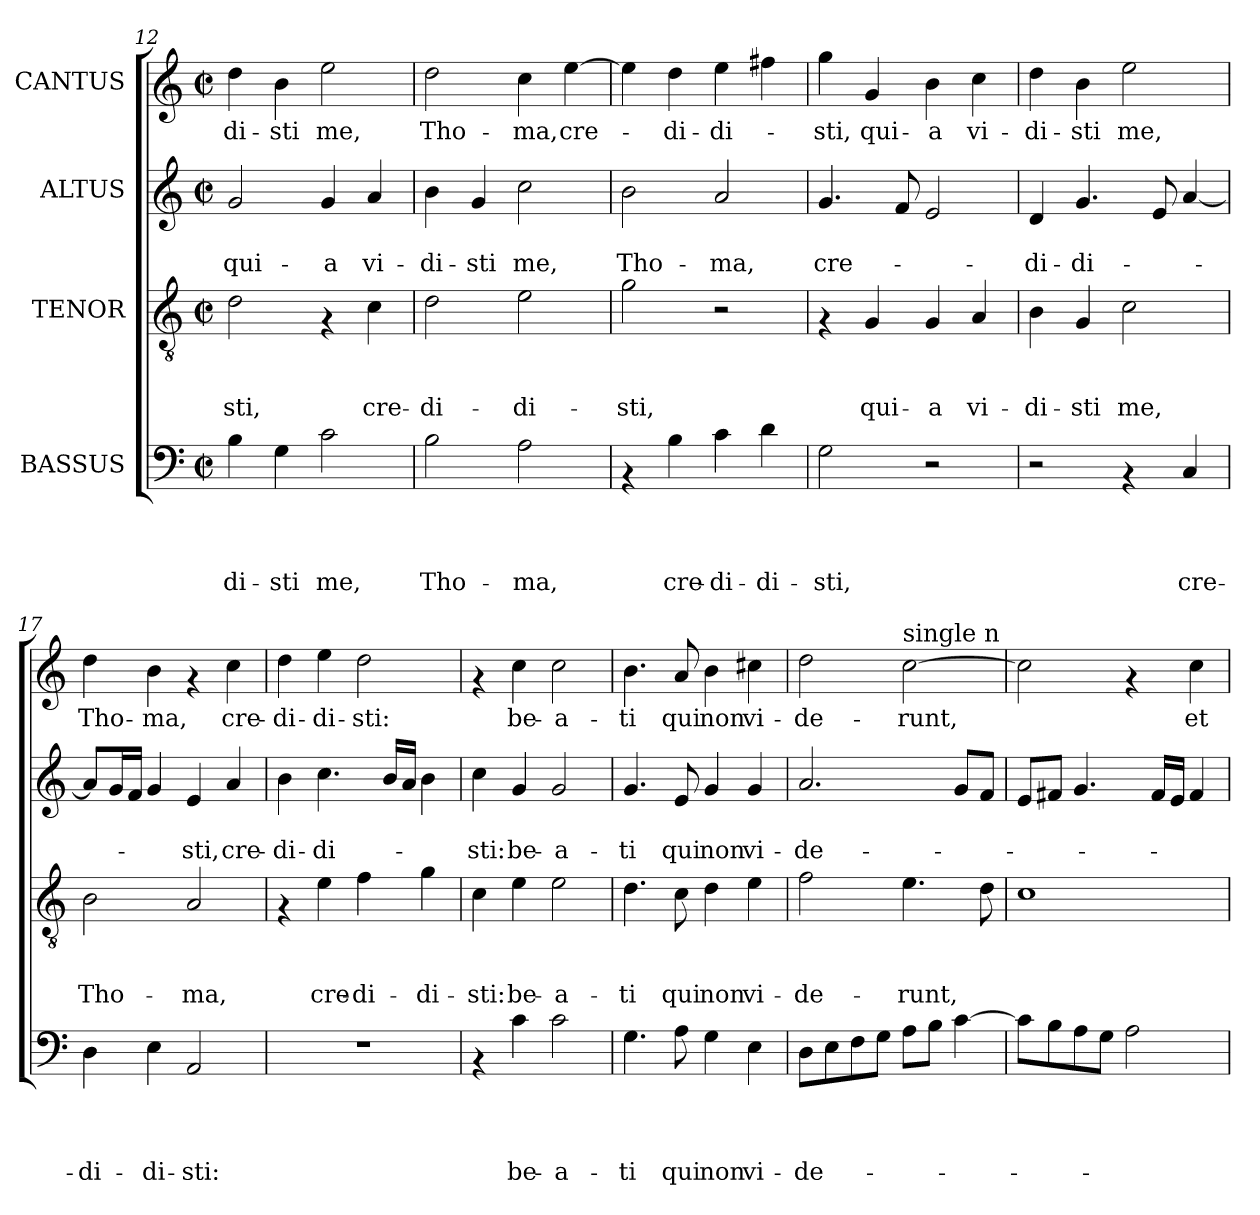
**kern	**text	**text	**text	**text	**kern	**text	**text	**text	**kern	**text	**text	**kern	**text
*part4	*part4	*part4	*part4	*part4	*part3	*part3	*part3	*part3	*part2	*part2	*part2	*part1	*part1
*staff4	*staff4	*staff4	*staff4	*staff4	*staff3	*staff3	*staff3	*staff3	*staff2	*staff2	*staff2	*staff1	*staff1
*I"BASSUS	*	*	*	*	*I"TENOR	*	*	*	*I"ALTUS	*	*	*I"CANTUS	*
*clefF4	*	*	*	*	*clefGv2	*	*	*	*clefG2	*	*	*clefG2	*
*k[]	*	*	*	*	*k[]	*	*	*	*k[]	*	*	*k[]	*
*C:	*	*	*	*	*C:	*	*	*	*C:	*	*	*C:	*
*M2/2	*	*	*	*	*M2/2	*	*	*	*M2/2	*	*	*M2/2	*
*met(c|)	*	*	*	*	*met(c|)	*	*	*	*met(c|)	*	*	*met(c|)	*
=12	=12	=12	=12	=12	=12	=12	=12	=12	=12	=12	=12	=12	=12
!	!	!	!	!LO:LY:b	!	!	!	!LO:LY:b	!	!	!LO:LY:b	!	!LO:LY:b
4B\	.	.	.	-di-	2d\	.	.	-sti,	2g/	.	qui-	4dd\	-di-
!	!	!	!	!LO:LY:b	!	!	!	!	!	!	!	!	!LO:LY:b
4G\	.	.	.	-sti	.	.	.	.	.	.	.	4b\	-sti
!	!	!	!	!LO:LY:b	!	!	!	!	!	!	!LO:LY:b	!	!LO:LY:b
2c\	.	.	.	me,	4rF	.	.	.	4g/	.	-a	2ee\	me,
!	!	!	!	!	!	!	!	!LO:LY:b	!	!	!LO:LY:b	!	!
.	.	.	.	.	4c\	.	.	cre-	4a/	.	vi-	.	.
=13	=13	=13	=13	=13	=13	=13	=13	=13	=13	=13	=13	=13	=13
!	!	!	!	!LO:LY:b	!	!	!	!LO:LY:b	!	!	!LO:LY:b	!	!LO:LY:b
2B\	.	.	.	Tho-	2d\	.	.	-di-	4b\	.	-di-	2dd\	Tho-
!	!	!	!	!	!	!	!	!	!	!	!LO:LY:b	!	!
.	.	.	.	.	.	.	.	.	4g/	.	-sti	.	.
!	!	!	!	!LO:LY:b	!	!	!	!LO:LY:b	!	!	!LO:LY:b	!	!LO:LY:b
2A\	.	.	.	-ma,	2e\	.	.	-di-	2cc\	.	me,	4cc\	-ma,
!	!	!	!	!	!	!	!	!	!	!	!	!	!LO:LY:b
.	.	.	.	.	.	.	.	.	.	.	.	[>4ee\	cre-
!!LO:PB:g=z
=14	=14	=14	=14	=14	=14	=14	=14	=14	=14	=14	=14	=14	=14
!	!	!	!	!	!	!	!	!LO:LY:b	!	!	!LO:LY:b	!	!
4rAA	.	.	.	.	2g\	.	.	-sti,	2b\	.	Tho-	4ee\]	.
!	!	!	!	!LO:LY:b	!	!	!	!	!	!	!	!	!LO:LY:b
4B\	.	.	.	cre-	.	.	.	.	.	.	.	4dd\	-di-
!	!	!	!	!LO:LY:b	!	!	!	!	!	!	!LO:LY:b	!	!LO:LY:b
4c\	.	.	.	-di-	2r	.	.	.	2a/	.	-ma,	4ee\	-di-
!	!	!	!	!LO:LY:b	!	!	!	!	!	!	!	!	!
4d\	.	.	.	-di-	.	.	.	.	.	.	.	4ff#X\	.
=15	=15	=15	=15	=15	=15	=15	=15	=15	=15	=15	=15	=15	=15
!	!	!	!	!LO:LY:b	!	!	!	!	!	!	!LO:LY:b	!	!LO:LY:b
2G\	.	.	.	-sti,	4rF	.	.	.	4.g/	.	cre-	4gg\	-sti,
!	!	!	!	!	!	!	!	!LO:LY:b	!	!	!	!	!LO:LY:b
.	.	.	.	.	4G/	.	.	qui-	.	.	.	4g/	qui-
.	.	.	.	.	.	.	.	.	8f/	.	.	.	.
!	!	!	!	!	!	!	!	!LO:LY:b	!	!	!	!	!LO:LY:b
2r	.	.	.	.	4G/	.	.	-a	2e/	.	.	4b\	-a
!	!	!	!	!	!	!	!	!LO:LY:b	!	!	!	!	!LO:LY:b
.	.	.	.	.	4A/	.	.	vi-	.	.	.	4cc\	vi-
=16	=16	=16	=16	=16	=16	=16	=16	=16	=16	=16	=16	=16	=16
!	!	!	!	!	!	!	!	!LO:LY:b	!	!	!LO:LY:b	!	!LO:LY:b
2r	.	.	.	.	4B\	.	.	-di-	4d/	.	-di-	4dd\	-di-
!	!	!	!	!	!	!	!	!LO:LY:b	!	!	!LO:LY:b	!	!LO:LY:b
.	.	.	.	.	4G/	.	.	-sti	4.g/	.	-di-	4b\	-sti
!	!	!	!	!	!	!	!	!LO:LY:b	!	!	!	!	!LO:LY:b
4rAA	.	.	.	.	2c\	.	.	me,	.	.	.	2ee\	me,
.	.	.	.	.	.	.	.	.	8e/	.	.	.	.
!	!	!	!	!LO:LY:b	!	!	!	!	!	!	!	!	!
4C/	.	.	.	cre-	.	.	.	.	[<4a/	.	.	.	.
=17	=17	=17	=17	=17	=17	=17	=17	=17	=17	=17	=17	=17	=17
!	!	!	!	!LO:LY:b	!	!	!	!LO:LY:b	!	!	!	!	!LO:LY:b
4D\	.	.	.	-di-	2B\	.	.	Tho-	8a/L]	.	.	4dd\	Tho-
.	.	.	.	.	.	.	.	.	16g/L	.	.	.	.
.	.	.	.	.	.	.	.	.	16f/JJ	.	.	.	.
!	!	!	!	!LO:LY:b	!	!	!	!	!	!	!	!	!LO:LY:b
4E\	.	.	.	-di-	.	.	.	.	4g/	.	.	4b\	-ma,
!	!	!	!	!LO:LY:b	!	!	!	!LO:LY:b	!	!	!LO:LY:b	!	!
2AA/	.	.	.	-sti:	2A/	.	.	-ma,	4e/	.	-sti,	4rf	.
!	!	!	!	!	!	!	!	!	!	!	!LO:LY:b	!	!LO:LY:b
.	.	.	.	.	.	.	.	.	4a/	.	cre-	4cc\	cre-
=18	=18	=18	=18	=18	=18	=18	=18	=18	=18	=18	=18	=18	=18
!	!	!	!	!	!	!	!	!	!	!	!LO:LY:b	!	!LO:LY:b
1r	.	.	.	.	4rF	.	.	.	4b\	.	-di-	4dd\	-di-
!	!	!	!	!	!	!	!	!LO:LY:b	!	!	!LO:LY:b	!	!LO:LY:b
.	.	.	.	.	4e\	.	.	cre-	4.cc\	.	-di-	4ee\	-di-
!	!	!	!	!	!	!	!	!LO:LY:b	!	!	!	!	!LO:LY:b
.	.	.	.	.	4f\	.	.	-di-	.	.	.	2dd\	-sti:
.	.	.	.	.	.	.	.	.	16b/LL	.	.	.	.
.	.	.	.	.	.	.	.	.	16a/JJ	.	.	.	.
!	!	!	!	!	!	!	!	!LO:LY:b	!	!	!	!	!
.	.	.	.	.	4g\	.	.	-di-	4b\	.	.	.	.
=19	=19	=19	=19	=19	=19	=19	=19	=19	=19	=19	=19	=19	=19
!	!	!	!	!	!	!	!	!LO:LY:b	!	!	!LO:LY:b	!	!
4rAA	.	.	.	.	4c\	.	.	-sti:	4cc\	.	-sti:	4rf	.
!	!	!	!	!LO:LY:b	!	!	!	!LO:LY:b	!	!	!LO:LY:b	!	!LO:LY:b
4c\	.	.	.	be-	4e\	.	.	be-	4g/	.	be-	4cc\	be-
!	!	!	!	!LO:LY:b	!	!	!	!LO:LY:b	!	!	!LO:LY:b	!	!LO:LY:b
2c\	.	.	.	-a-	2e\	.	.	-a-	2g/	.	-a-	2cc\	-a-
=20	=20	=20	=20	=20	=20	=20	=20	=20	=20	=20	=20	=20	=20
!	!	!	!	!LO:LY:b	!	!	!	!LO:LY:b	!	!	!LO:LY:b	!	!LO:LY:b
4.G\	.	.	.	-ti	4.d\	.	.	-ti	4.g/	.	-ti	4.b\	-ti
!	!	!	!	!LO:LY:b	!	!	!	!LO:LY:b	!	!	!LO:LY:b	!	!LO:LY:b
8A\	.	.	.	qui	8c\	.	.	qui	8e/	.	qui	8a/	qui
!	!	!	!	!LO:LY:b	!	!	!	!LO:LY:b	!	!	!LO:LY:b	!	!LO:LY:b
4G\	.	.	.	non	4d\	.	.	non	4g/	.	non	4b\	non
!	!	!	!	!LO:LY:b	!	!	!	!LO:LY:b	!	!	!LO:LY:b	!	!LO:LY:b
4E\	.	.	.	vi-	4e\	.	.	vi-	4g/	.	vi-	4cc#X\	vi-
!!LO:LB:g=z
=21	=21	=21	=21	=21	=21	=21	=21	=21	=21	=21	=21	=21	=21
!	!	!	!	!LO:LY:b	!	!	!	!LO:LY:b	!	!	!LO:LY:b	!	!LO:LY:b
8D\L	.	.	.	-de-	2f\	.	.	-de-	2.a/	.	-de-	2dd\	-de-
8E\	.	.	.	.	.	.	.	.	.	.	.	.	.
8F\	.	.	.	.	.	.	.	.	.	.	.	.	.
8G\J	.	.	.	.	.	.	.	.	.	.	.	.	.
!	!	!	!	!	!	!	!	!	!	!	!	!LO:TX:a:t=single n	!
!	!	!	!	!	!	!	!	!LO:LY:b	!	!	!	!	!LO:LY:b
8A\L	.	.	.	.	4.e\	.	.	-runt,	.	.	.	[>2cc\	-runt,
8B\J	.	.	.	.	.	.	.	.	.	.	.	.	.
[>4c\	.	.	.	.	.	.	.	.	8g/L	.	.	.	.
.	.	.	.	.	8d\	.	.	.	8f/J	.	.	.	.
=22	=22	=22	=22	=22	=22	=22	=22	=22	=22	=22	=22	=22	=22
8c\L]	.	.	.	.	1c	.	.	.	8e/L	.	.	2cc\]	.
8B\	.	.	.	.	.	.	.	.	8f#X/J	.	.	.	.
8A\	.	.	.	.	.	.	.	.	4.g/	.	.	.	.
8G\J	.	.	.	.	.	.	.	.	.	.	.	.	.
2A\	.	.	.	.	.	.	.	.	.	.	.	4rf	.
.	.	.	.	.	.	.	.	.	16f#/LL	.	.	.	.
.	.	.	.	.	.	.	.	.	16e/JJ	.	.	.	.
!	!	!	!	!	!	!	!	!	!	!	!	!	!LO:LY:b
.	.	.	.	.	.	.	.	.	4f#/	.	.	4cc\	et
=	=	=	=	=	=	=	=	=	=	=	=	=	=
*-	*-	*-	*-	*-	*-	*-	*-	*-	*-	*-	*-	*-	*-
